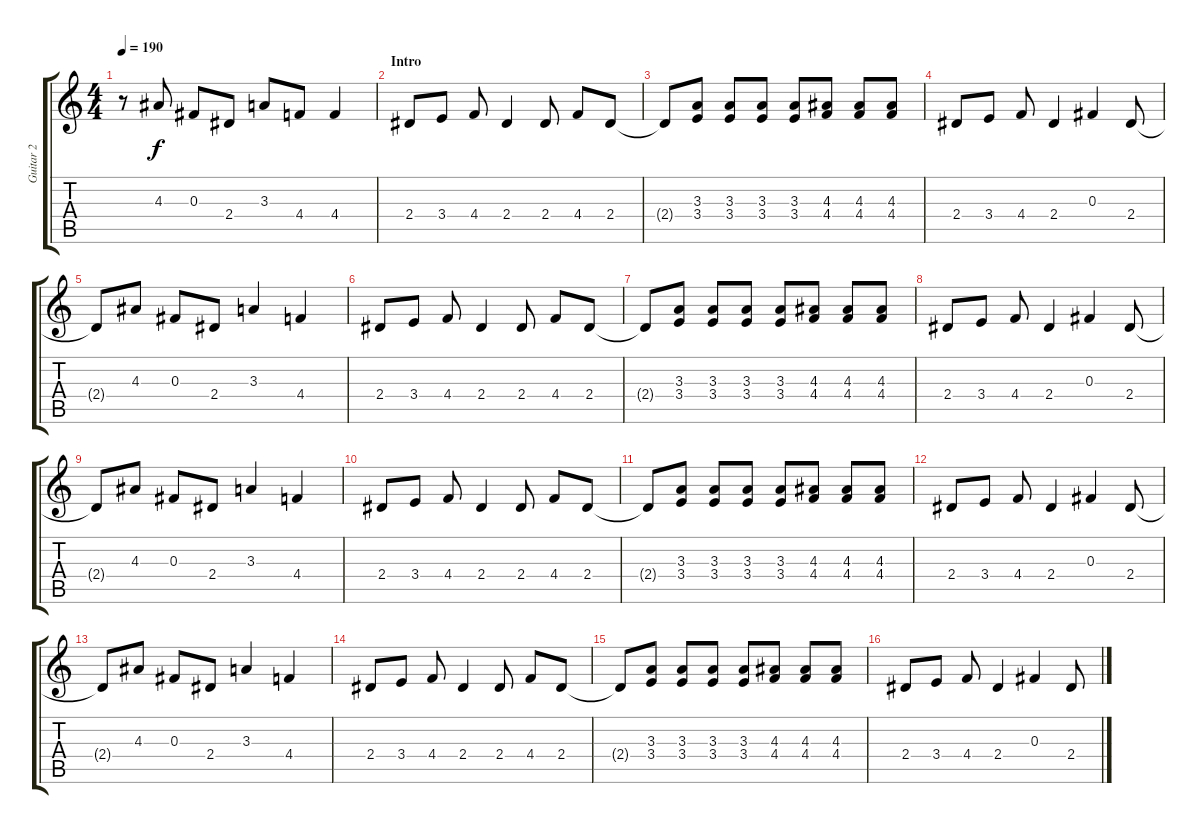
\track ("Guitar 2" "Guitar 2") {instrument overdrivenguitar}
\staff {score tabs}
\tuning (Eb4 Bb3 Gb3 Db3 Ab2 Eb2) {hide}
\ts (4 4)
\tempo 190
\clef g2
\ks c
r.8{dy f instrument overdrivenguitar} 4.3.8 0.3.8 2.4.8 3.3.8 4.4.8 4.4.4 |
\section ("" "Intro")
2.4.8 3.4.8 4.4.8 2.4.4 2.4.8 4.4.8 2.4.8 |
2.4{t}.8 (3.3 3.4).8 (3.3 3.4).8 (3.3 3.4).8 (3.3 3.4).8 (4.3 4.4).8 (4.3 4.4).8 (4.3 4.4).8 |
2.4.8 3.4.8 4.4.8 2.4.4 0.3.4 2.4.8 |
2.4{t}.8 4.3.8 0.3.8 2.4.8 3.3.4 4.4.4 |
2.4.8 3.4.8 4.4.8 2.4.4 2.4.8 4.4.8 2.4.8 |
2.4{t}.8 (3.3 3.4).8 (3.3 3.4).8 (3.3 3.4).8 (3.3 3.4).8 (4.3 4.4).8 (4.3 4.4).8 (4.3 4.4).8 |
2.4.8 3.4.8 4.4.8 2.4.4 0.3.4 2.4.8 |
2.4{t}.8 4.3.8 0.3.8 2.4.8 3.3.4 4.4.4 |
2.4.8 3.4.8 4.4.8 2.4.4 2.4.8 4.4.8 2.4.8 |
2.4{t}.8 (3.3 3.4).8 (3.3 3.4).8 (3.3 3.4).8 (3.3 3.4).8 (4.3 4.4).8 (4.3 4.4).8 (4.3 4.4).8 |
2.4.8 3.4.8 4.4.8 2.4.4 0.3.4 2.4.8 |
2.4{t}.8 4.3.8 0.3.8 2.4.8 3.3.4 4.4.4 |
2.4.8 3.4.8 4.4.8 2.4.4 2.4.8 4.4.8 2.4.8 |
2.4{t}.8 (3.3 3.4).8 (3.3 3.4).8 (3.3 3.4).8 (3.3 3.4).8 (4.3 4.4).8 (4.3 4.4).8 (4.3 4.4).8 |
2.4.8 3.4.8 4.4.8 2.4.4 0.3.4 2.4.8
